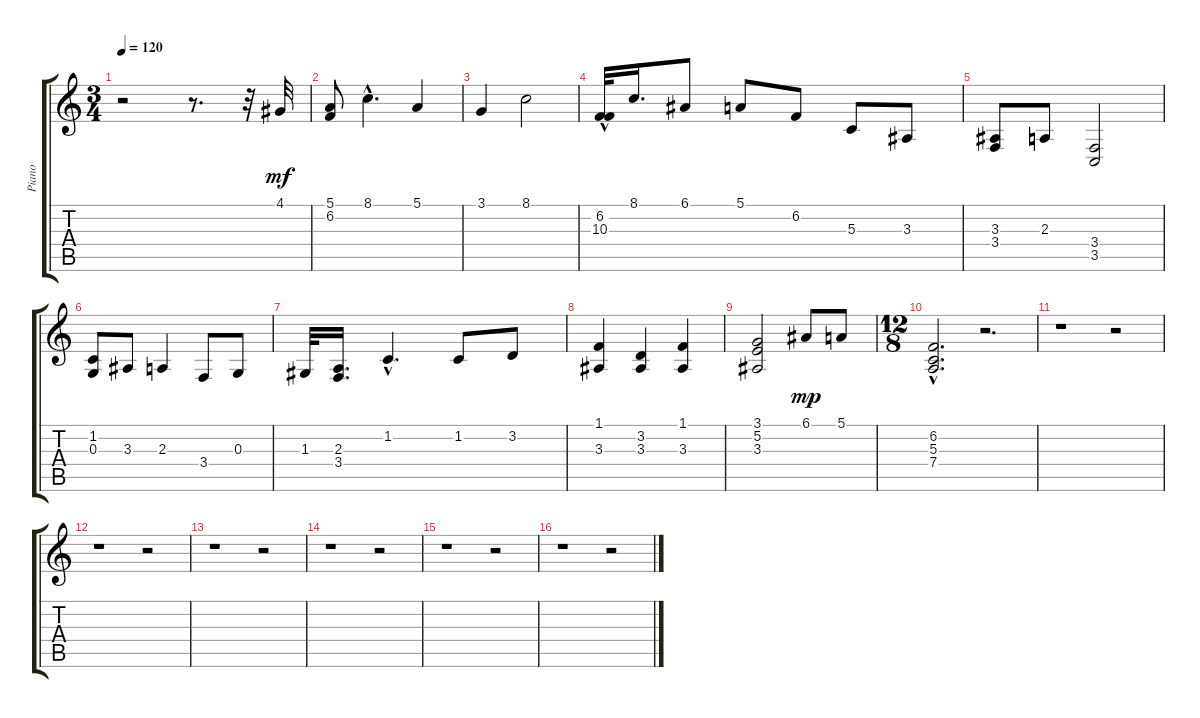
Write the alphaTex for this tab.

\track ("Piano" "Piano") {instrument acousticgrandpiano}
\staff {score tabs}
\tuning (E4 B3 G3 D3 A2 E2) {hide}
\ts (3 4)
\tempo 120
\clef g2
\ks c
r.2{dy mf instrument acousticgrandpiano} r.8{d} r.32 4.1.32 |
(5.1 6.2).8 8.1{hac}.4{d} 5.1.4 |
3.1.4 8.1.2 |
(6.2 10.3{hac}).32 8.1.16{d} 6.1.8 5.1.8 6.2.8 5.3.8 3.3.8 |
(3.3 3.4).8 2.3.8 (3.4 3.5).2 |
(1.2 0.3).8 3.3.8 2.3.4 3.4.8 0.3.8 |
1.3.32 (2.3 3.4).16{d} 1.2{hac}.4{d} 1.2.8 3.2.8 |
(1.1 3.3).4 (3.2 3.3).4 (1.1 3.3).4 |
(3.1 5.2 3.3).2 6.1.8{dy mp} 5.1.8 |
\ts (12 8)
(6.2{hac} 5.3{hac} 7.4{hac}).2{d} r.2{d} |
r.1 r.2 |
r.1 r.2 |
r.1 r.2 |
r.1 r.2 |
r.1 r.2 |
r.1 r.2
